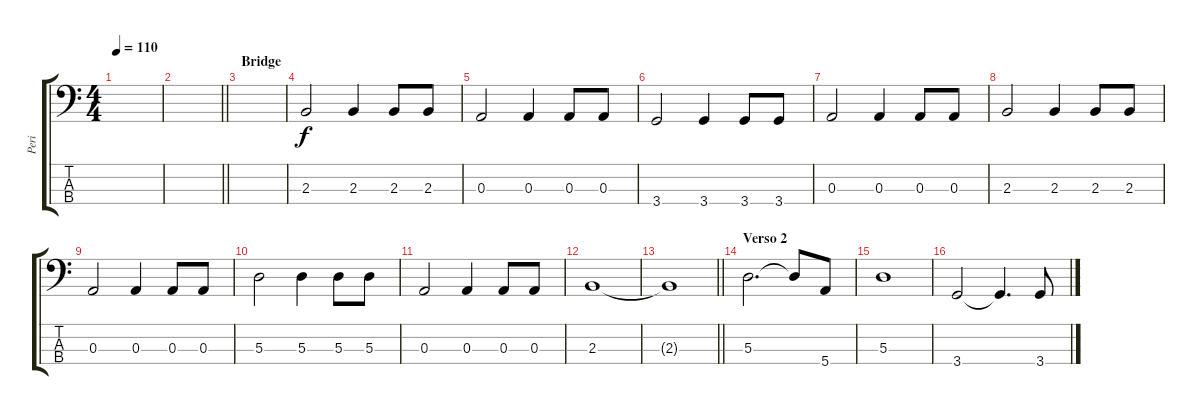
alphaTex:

\track ("Peri" "Peri") {instrument electricbassfinger}
\staff {score tabs}
\tuning (G2 D2 A1 E1) {hide}
\ts (4 4)
\tempo 110
\clef f4
\ks c
|
\barLineRight lightlight
|
\section ("" "Bridge")
|
2.3.2 2.3.4 2.3.8 2.3.8 |
0.3.2 0.3.4 0.3.8 0.3.8 |
3.4.2 3.4.4 3.4.8 3.4.8 |
0.3.2 0.3.4 0.3.8 0.3.8 |
2.3.2 2.3.4 2.3.8 2.3.8 |
0.3.2 0.3.4 0.3.8 0.3.8 |
5.3.2 5.3.4 5.3.8 5.3.8 |
0.3.2 0.3.4 0.3.8 0.3.8 |
2.3.1 |
\barLineRight lightlight
2.3{t}.1 |
\section ("" "Verso 2")
5.3.2{d} 5.3{t}.8 5.4.8 |
5.3.1 |
3.4.2 3.4{t}.4{d} 3.4.8
